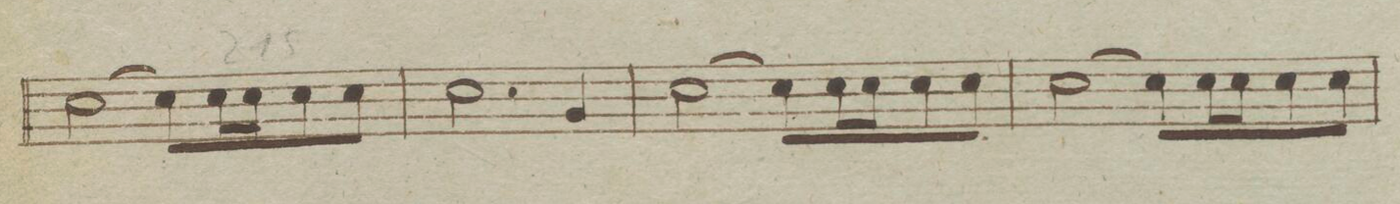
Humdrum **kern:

**kern	**dynam
*I"Corno Secondo in Es.	*
*clefG2	*
*k[b-e-a-d-]	*
*met(c)	*
*M4/4	*
(2e-\	.
8e-\L)	.
16e-\L	.
16e-\J	.
8e-\	.
8e-\J	.
=212	=212
2.e-\	.
4B-/	.
=213	=213
(2e-\	.
8e-\L)	.
16e-\L	.
16e-\J	.
8e-\	.
8e-\J	.
=214	=214
(2e-\	.
8e-\L)	.
16e-\L	.
16e-\J	.
8e-\	.
8e-\J	.
=215	=215
*-	*-
